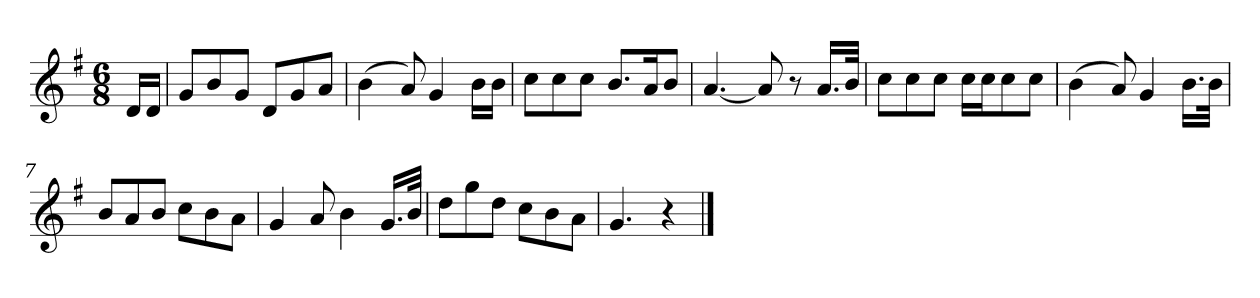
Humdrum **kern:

**kern
*part1
*staff1
*k[f#]
*M6/8
*MM120
=
16dLL
16dJJ
=1
8gL
8b
8gJ
8dL
8g
8aJ
=2
(4b
8a)
4g
16bLL
16bJJ
=3
8ccL
8cc
8ccJ
8.bL
16aK
8bJ
=4
[4.a
8a]
8r
16.aLL
32bJJk
=5
8ccL
8cc
8ccJ
16ccLL
16ccJ
8cc
8ccJ
=6
(4b
8a)
4g
16.bLL
32bJJk
=7
8bL
8a
8bJ
8ccL
8b
8aJ
=8
4g
8a
4b
16.gLL
32bJJk
=9
8ddL
8gg
8ddJ
8ccL
8b
8aJ
=10
4.g
4r
==
*-
